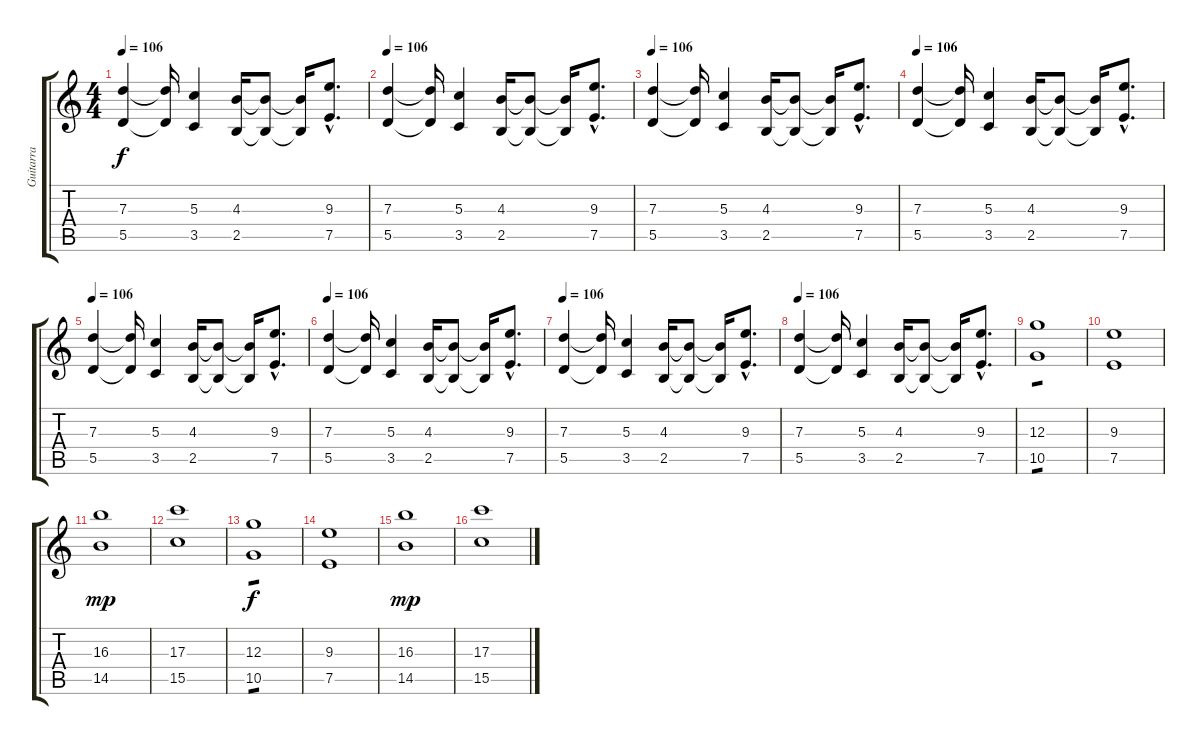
\track ("Guitarra" "Guitarra") {instrument distortionguitar}
\staff {score tabs}
\tuning (E4 B3 G3 D3 A2 E2) {hide}
\ts (4 4)
\tempo 106
\clef g2
\ks c
(7.3 5.5).4{dy f volume 9} (7.3{t} 5.5{t}).16 (5.3 3.5).4 (4.3 2.5).16 (4.3{t} 2.5{t}).8 (4.3{t} 2.5{t}).16 (9.3{hac} 7.5{hac}).8{d} |
\tempo 106
(7.3 5.5).4 (7.3{t} 5.5{t}).16 (5.3 3.5).4 (4.3 2.5).16 (4.3{t} 2.5{t}).8 (4.3{t} 2.5{t}).16 (9.3{hac} 7.5{hac}).8{d} |
\tempo 106
(7.3 5.5).4{volume 9} (7.3{t} 5.5{t}).16 (5.3 3.5).4 (4.3 2.5).16 (4.3{t} 2.5{t}).8 (4.3{t} 2.5{t}).16 (9.3{hac} 7.5{hac}).8{d} |
\tempo 106
(7.3 5.5).4 (7.3{t} 5.5{t}).16 (5.3 3.5).4 (4.3 2.5).16 (4.3{t} 2.5{t}).8 (4.3{t} 2.5{t}).16 (9.3{hac} 7.5{hac}).8{d} |
\tempo 106
(7.3 5.5).4{volume 9} (7.3{t} 5.5{t}).16 (5.3 3.5).4 (4.3 2.5).16 (4.3{t} 2.5{t}).8 (4.3{t} 2.5{t}).16 (9.3{hac} 7.5{hac}).8{d} |
\tempo 106
(7.3 5.5).4 (7.3{t} 5.5{t}).16 (5.3 3.5).4 (4.3 2.5).16 (4.3{t} 2.5{t}).8 (4.3{t} 2.5{t}).16 (9.3{hac} 7.5{hac}).8{d} |
\tempo 106
(7.3 5.5).4{volume 9} (7.3{t} 5.5{t}).16 (5.3 3.5).4 (4.3 2.5).16 (4.3{t} 2.5{t}).8 (4.3{t} 2.5{t}).16 (9.3{hac} 7.5{hac}).8{d} |
\tempo 106
(7.3 5.5).4 (7.3{t} 5.5{t}).16 (5.3 3.5).4 (4.3 2.5).16 (4.3{t} 2.5{t}).8 (4.3{t} 2.5{t}).16 (9.3{hac} 7.5{hac}).8{d} |
(12.3 10.5).1{tp 1 volume 10} |
(9.3 7.5).1 |
(16.3 14.5).1{dy mp} |
(17.3 15.5).1 |
(12.3 10.5).1{tp 1 dy f volume 12} |
(9.3 7.5).1 |
(16.3 14.5).1{dy mp} |
(17.3 15.5).1
